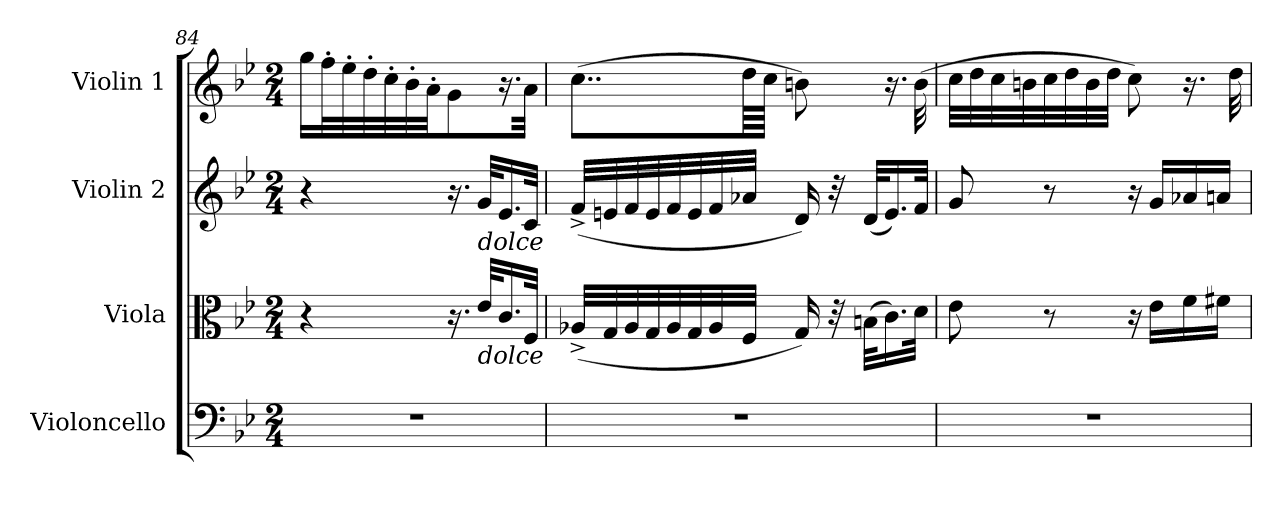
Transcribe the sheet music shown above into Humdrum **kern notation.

**kern	**kern	**kern	**kern
*part4	*part3	*part2	*part1
*staff4	*staff3	*staff2	*staff1
*I"Violoncello	*I"Viola	*I"Violin 2	*I"Violin 1
*I'Vc	*I'Vla	*I'Vln	*I'Vln
!!LO:LB:g=z
*clefF4	*clefC3	*clefG2	*clefG2
*k[b-e-]	*k[b-e-]	*k[b-e-]	*k[b-e-]
*M2/4	*M2/4	*M2/4	*M2/4
=84	=84	=84	=84
2r	4r	4r	16gg\LL
.	.	.	32ff'\L
.	.	.	32ee-'\
.	.	.	32dd'\
.	.	.	32cc'\
.	.	.	32b-'\
.	.	.	32a'\JJJ
.	16.r	16.r	8g/L
!	!	!LO:TX:b:i:t=dolce	!
!	!LO:TX:b:i:t=dolce	!	!
.	32e-/KLL	32g/KLL	.
.	16.c/	16.e-/	16.r
.	32F/JJk	32c/JJk	32a/JJk
!!LO:LB:g=z
=85	=85	=85	=85
2r	(32A-X^/LLL	(32f^/LLL	(8..cc\L
.	32G/	32en/	.
.	32A-/	32f/	.
.	32G/	32e/	.
.	32A-/	32f/	.
.	32G/	32e/	.
.	32A-/	32f/	.
.	32F/JJJ	32a-X/JJJ	64dd\LLL
.	.	.	64cc\JJJJ
.	16G/)	16d/)	8bn\)
.	32r	32r	.
.	(32Bn\KLL	(32d/KLL	.
.	16.c\)	16.e/)	16.r
.	32d\JJk	32f/JJk	(32b\
=86	=86	=86	=86
2r	8e-\	8g/	32cc\LLL
.	.	.	32dd\
.	.	.	32cc\
.	.	.	32bn\
.	8r	8r	32cc\
.	.	.	32dd\
.	.	.	32b\
.	.	.	32dd\JJJ
.	16r	16r	8cc\)
.	16e-\LL	16g/LL	.
.	16f\	16a-X/	16.r
.	16f#X\JJ	16an/JJ	.
.	.	.	32dd\
=	=	=	=
*-	*-	*-	*-
